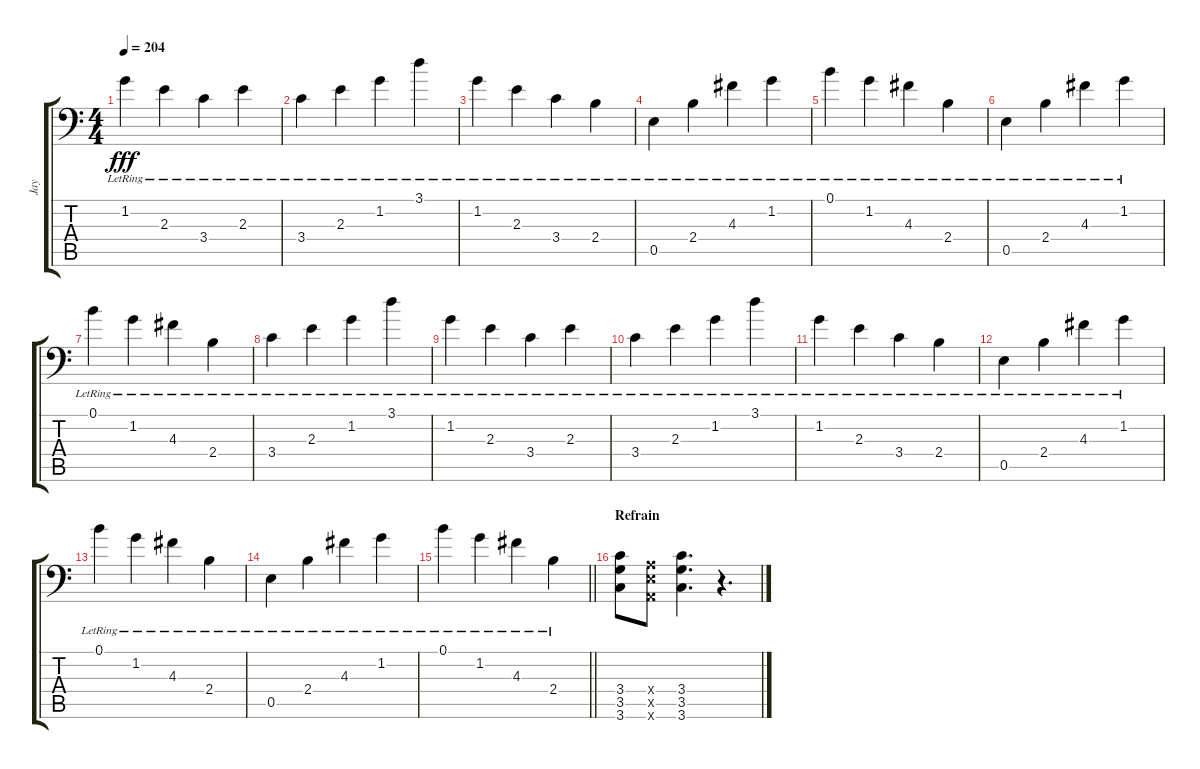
\track ("Jay" "Jay") {instrument distortionguitar}
\staff {score tabs}
\tuning (B3 Gb3 D3 A2 E2 A1) {hide}
\ts (4 4)
\tempo 204
\clef f4
\ks c
1.2{lr}.4{dy fff} 2.3{lr}.4 3.4{lr}.4 2.3{lr}.4 |
3.4{lr}.4 2.3{lr}.4 1.2{lr}.4 3.1{lr}.4 |
1.2{lr}.4 2.3{lr}.4 3.4{lr}.4 2.4{lr}.4 |
0.5{lr}.4 2.4{lr}.4 4.3{lr}.4 1.2{lr}.4 |
0.1{lr}.4 1.2{lr}.4 4.3{lr}.4 2.4{lr}.4 |
0.5{lr}.4 2.4{lr}.4 4.3{lr}.4 1.2{lr}.4 |
0.1{lr}.4 1.2{lr}.4 4.3{lr}.4 2.4{lr}.4 |
3.4{lr}.4 2.3{lr}.4 1.2{lr}.4 3.1{lr}.4 |
1.2{lr}.4 2.3{lr}.4 3.4{lr}.4 2.3{lr}.4 |
3.4{lr}.4 2.3{lr}.4 1.2{lr}.4 3.1{lr}.4 |
1.2{lr}.4 2.3{lr}.4 3.4{lr}.4 2.4{lr}.4 |
0.5{lr}.4 2.4{lr}.4 4.3{lr}.4 1.2{lr}.4 |
0.1{lr}.4 1.2{lr}.4 4.3{lr}.4 2.4{lr}.4 |
0.5{lr}.4 2.4{lr}.4 4.3{lr}.4 1.2{lr}.4 |
\barLineRight lightlight
0.1{lr}.4 1.2{lr}.4 4.3{lr}.4 2.4{lr}.4 |
\section ("" "Refrain")
(3.4 3.5 3.6).8{volume 16 balance 3 instrument distortionguitar} (0.4{x} 0.5{x} 0.6{x}).8 (3.4 3.5 3.6).4{d} r.4{d}
